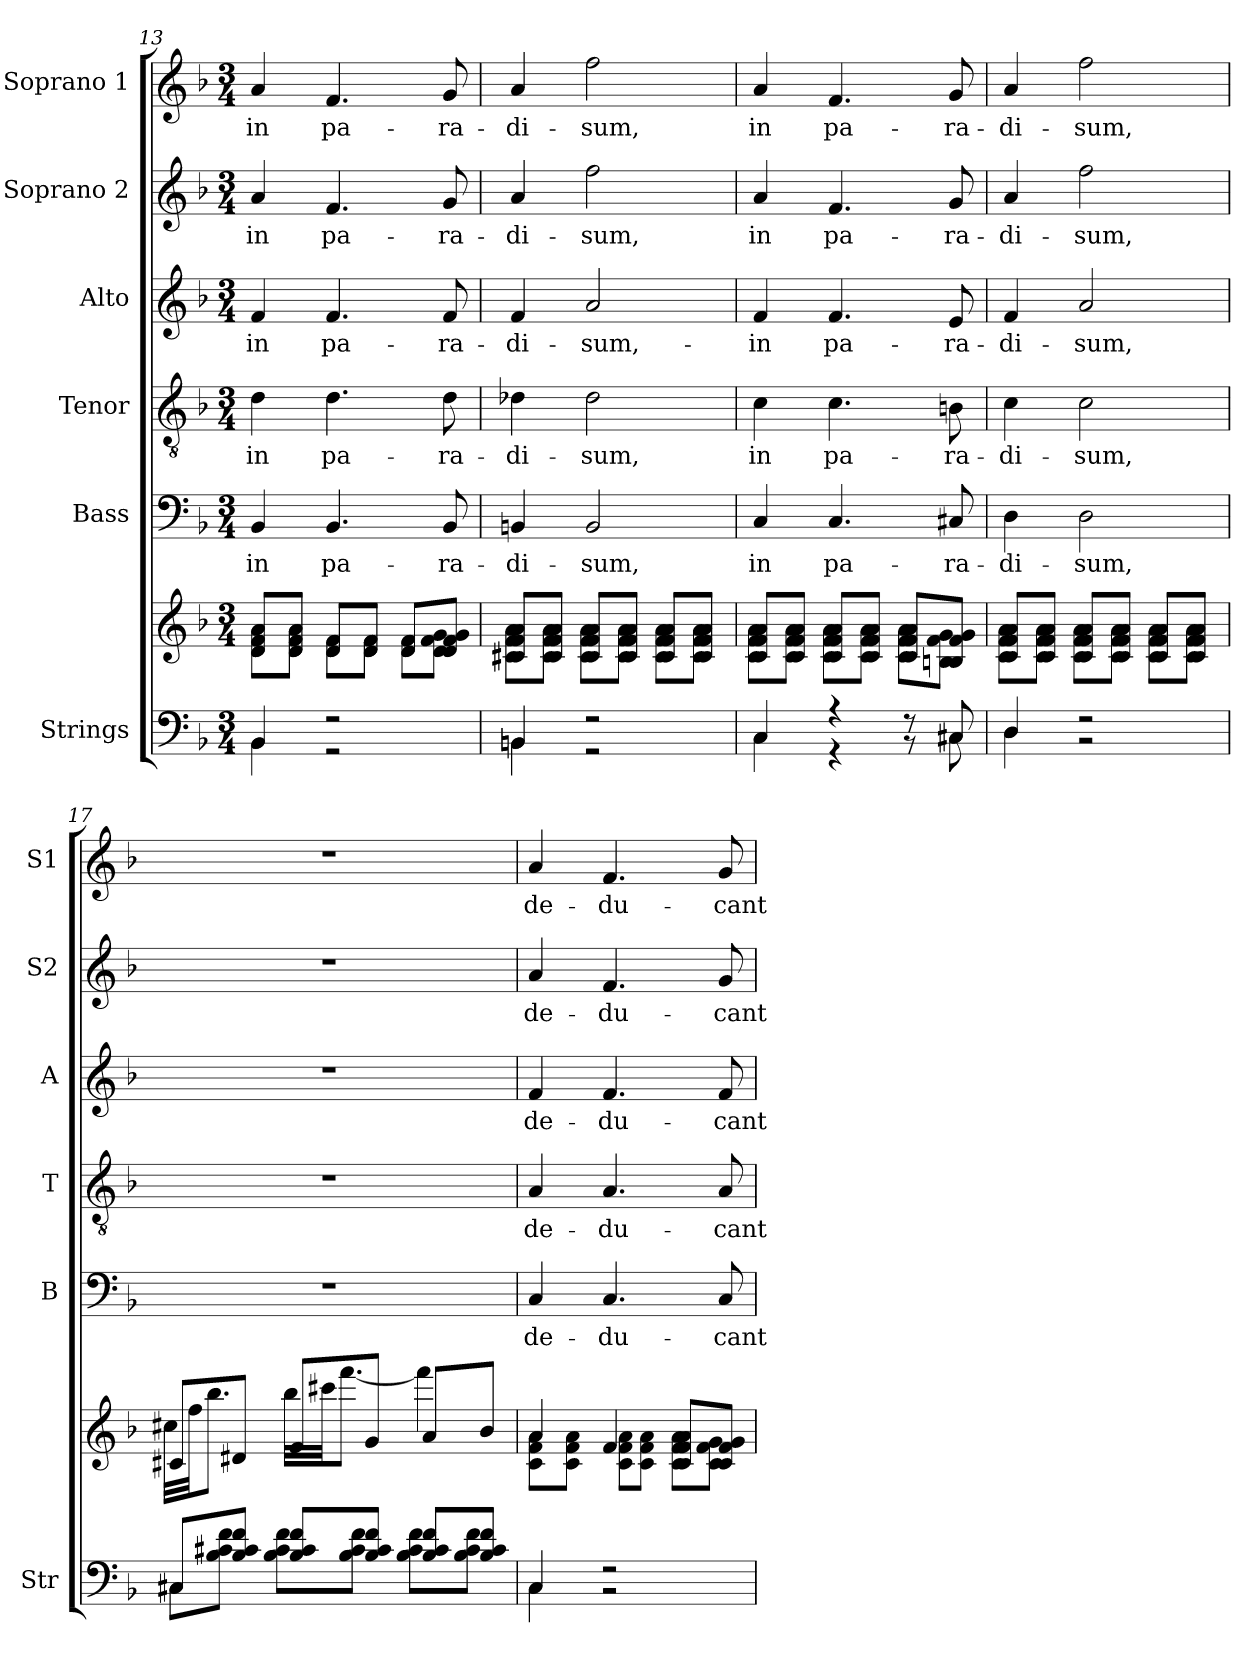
**kern	**kern	**kern	**text	**kern	**text	**kern	**text	**kern	**text	**kern	**text
*part6	*part6	*part5	*part5	*part4	*part4	*part3	*part3	*part2	*part2	*part1	*part1
*staff7	*staff6	*staff5	*staff5	*staff4	*staff4	*staff3	*staff3	*staff2	*staff2	*staff1	*staff1
*I"Strings	*	*I"Bass	*	*I"Tenor	*	*I"Alto	*	*I"Soprano 2	*	*I"Soprano 1	*
*I'Str	*	*I'B	*	*I'T	*	*I'A	*	*I'S2	*	*I'S1	*
*clefF4	*clefG2	*clefF4	*	*clefGv2	*	*clefG2	*	*clefG2	*	*clefG2	*
*k[b-]	*k[b-]	*k[b-]	*	*k[b-]	*	*k[b-]	*	*k[b-]	*	*k[b-]	*
*M3/4	*M3/4	*M3/4	*	*M3/4	*	*M3/4	*	*M3/4	*	*M3/4	*
=13	=13	=13	=13	=13	=13	=13	=13	=13	=13	=13	=13
*^	*^	*	*	*	*	*	*	*	*	*	*
!	!	!	!	!	!	!	!	!	!	!	!LO:LY:b	!	!LO:LY:b
4BB-/	4BB-\	8d/ 8f/ 8a/L	8d\ 8f\ 8a\L	4BB-	in	4d	in	4f	in	4a	in	4a	in
.	.	8d/ 8f/ 8a/J	8d\ 8f\ 8a\J	.	.	.	.	.	.	.	.	.	.
!	!	!	!	!	!	!	!	!	!	!	!LO:LY:b	!	!LO:LY:b
2r	2r	8d/ 8f/L	8d\ 8f\L	4.BB-	pa-	4.d	pa-	4.f	pa-	4.f	pa-	4.f	pa-
.	.	8d/ 8f/J	8d\ 8f\J	.	.	.	.	.	.	.	.	.	.
.	.	8d/ 8f/L	8d\ 8f\L	.	.	.	.	.	.	.	.	.	.
!	!	!	!	!	!	!	!	!	!	!	!LO:LY:b	!	!LO:LY:b
.	.	8d/ 8f/ 8g/J	8d\ 8f\ 8g\J	8BB-	-ra-	8d	-ra-	8f	-ra-	8g	-ra-	8g	-ra-
=14	=14	=14	=14	=14	=14	=14	=14	=14	=14	=14	=14	=14	=14
!	!	!	!	!	!	!	!	!	!	!	!LO:LY:b	!	!LO:LY:b
4BBn/	4BBn\	8c#X/ 8f/ 8a/L	8c#X\ 8f\ 8a\L	4BBn	-di-	4d-X	-di-	4f	-di-	4a	-di-	4a	-di-
.	.	8c#/ 8f/ 8a/J	8c#\ 8f\ 8a\J	.	.	.	.	.	.	.	.	.	.
!	!	!	!	!	!	!	!	!	!	!	!LO:LY:b	!	!LO:LY:b
2r	2r	8c#/ 8f/ 8a/L	8c#\ 8f\ 8a\L	2BB	-sum,	2d-	-sum,	2a	-sum,-	2ff	-sum,	2ff	-sum,
.	.	8c#/ 8f/ 8a/J	8c#\ 8f\ 8a\J	.	.	.	.	.	.	.	.	.	.
.	.	8c#/ 8f/ 8a/L	8c#\ 8f\ 8a\L	.	.	.	.	.	.	.	.	.	.
.	.	8c#/ 8f/ 8a/J	8c#\ 8f\ 8a\J	.	.	.	.	.	.	.	.	.	.
=15	=15	=15	=15	=15	=15	=15	=15	=15	=15	=15	=15	=15	=15
!	!	!	!	!	!LO:LY:b	!	!LO:LY:b	!	!LO:LY:b	!	!LO:LY:b	!	!
4C/	4C\	8c/ 8f/ 8a/L	8c\ 8f\ 8a\L	4C	in	4c	in	4f	-in	4a	in	4a	in
.	.	8c/ 8f/ 8a/J	8c\ 8f\ 8a\J	.	.	.	.	.	.	.	.	.	.
!	!	!	!	!	!LO:LY:b	!	!LO:LY:b	!	!LO:LY:b	!	!LO:LY:b	!	!
4r	4r	8c/ 8f/ 8a/L	8c\ 8f\ 8a\L	4.C	pa-	4.c	pa-	4.f	pa-	4.f	pa-	4.f	pa-
.	.	8c/ 8f/ 8a/J	8c\ 8f\ 8a\J	.	.	.	.	.	.	.	.	.	.
8r	8r	8c/ 8f/ 8a/L	8c\ 8f\ 8a\L	.	.	.	.	.	.	.	.	.	.
!	!	!	!	!	!LO:LY:b	!	!LO:LY:b	!	!LO:LY:b	!	!LO:LY:b	!	!
8C#X/	8C#X\	8Bn/ 8f/ 8g/J	8Bn\ 8f\ 8g\J	8C#X	-ra-	8Bn	-ra-	8e	-ra-	8g	-ra-	8g	-ra-
=16	=16	=16	=16	=16	=16	=16	=16	=16	=16	=16	=16	=16	=16
!	!	!	!	!	!LO:LY:b	!	!LO:LY:b	!	!LO:LY:b	!	!LO:LY:b	!	!
4D/	4D\	8c/ 8f/ 8a/L	8c\ 8f\ 8a\L	4D	-di-	4c	-di-	4f	-di-	4a	-di-	4a	-di-
.	.	8c/ 8f/ 8a/J	8c\ 8f\ 8a\J	.	.	.	.	.	.	.	.	.	.
!	!	!	!	!	!LO:LY:b	!	!LO:LY:b	!	!LO:LY:b	!	!LO:LY:b	!	!
2r	2r	8c/ 8f/ 8a/L	8c\ 8f\ 8a\L	2D	-sum,	2c	-sum,	2a	-sum,	2ff	-sum,	2ff	-sum,
.	.	8c/ 8f/ 8a/J	8c\ 8f\ 8a\J	.	.	.	.	.	.	.	.	.	.
.	.	8c/ 8f/ 8a/L	8c\ 8f\ 8a\L	.	.	.	.	.	.	.	.	.	.
.	.	8c/ 8f/ 8a/J	8c\ 8f\ 8a\J	.	.	.	.	.	.	.	.	.	.
=17	=17	=17	=17	=17	=17	=17	=17	=17	=17	=17	=17	=17	=17
!	!	!	!	!LO:N:vis=2	!	!LO:N:vis=2	!	!LO:N:vis=2	!	!LO:N:vis=2	!	!LO:N:vis=2	!
8C#X/L	8C#X\L	8c#X/L	32cc#X\LLL	2.r	.	2.r	.	2.r	.	2.r	.	2.r	.
.	.	.	32ff\JJ	.	.	.	.	.	.	.	.	.	.
.	.	.	8.bb-\J	.	.	.	.	.	.	.	.	.	.
8B-/ 8c#X/ 8f/J	8B-\ 8c#X\ 8f\J	8d#X/J	.	.	.	.	.	.	.	.	.	.	.
8B-/ 8c#/ 8f/L	8B-\ 8c#\ 8f\L	8f/L	32bb-\LLL	.	.	.	.	.	.	.	.	.	.
.	.	.	32ccc#X\JJ	.	.	.	.	.	.	.	.	.	.
.	.	.	[8.fff\J	.	.	.	.	.	.	.	.	.	.
8B-/ 8c#/ 8f/J	8B-\ 8c#\ 8f\J	8g/J	.	.	.	.	.	.	.	.	.	.	.
8B-/ 8c#/ 8f/L	8B-\ 8c#\ 8f\L	8a/L	4fff\]	.	.	.	.	.	.	.	.	.	.
8B-/ 8c#/ 8f/J	8B-\ 8c#\ 8f\J	8b-/J	.	.	.	.	.	.	.	.	.	.	.
=18	=18	=18	=18	=18	=18	=18	=18	=18	=18	=18	=18	=18	=18
!	!	!	!	!	!LO:LY:b	!	!LO:LY:b	!	!LO:LY:b	!	!LO:LY:b	!	!
4C/	4C\	4a/	8c\ 8f\ 8a\L	4C	de-	4A	de-	4f	de-	4a	de-	4a	de-
.	.	.	8c\ 8f\ 8a\J	.	.	.	.	.	.	.	.	.	.
!	!	!	!	!	!LO:LY:b	!	!LO:LY:b	!	!LO:LY:b	!	!LO:LY:b	!	!
2r	2r	4f/	8c\ 8f\ 8a\L	4.C	-du-	4.A	-du-	4.f	-du-	4.f	-du-	4.f	-du-
.	.	.	8c\ 8f\ 8a\J	.	.	.	.	.	.	.	.	.	.
.	.	8c/ 8f/ 8a/L	8c\ 8f\ 8a\L	.	.	.	.	.	.	.	.	.	.
!	!	!	!	!	!LO:LY:b	!	!LO:LY:b	!	!LO:LY:b	!	!LO:LY:b	!	!
.	.	8c/ 8f/ 8g/J	8c\ 8f\ 8g\J	8C	-cant	8A	-cant	8f	-cant	8g	-cant	8g	-cant
*v	*v	*	*	*	*	*	*	*	*	*	*	*	*
*	*v	*v	*	*	*	*	*	*	*	*	*	*
=	=	=	=	=	=	=	=	=	=	=	=
*-	*-	*-	*-	*-	*-	*-	*-	*-	*-	*-	*-
